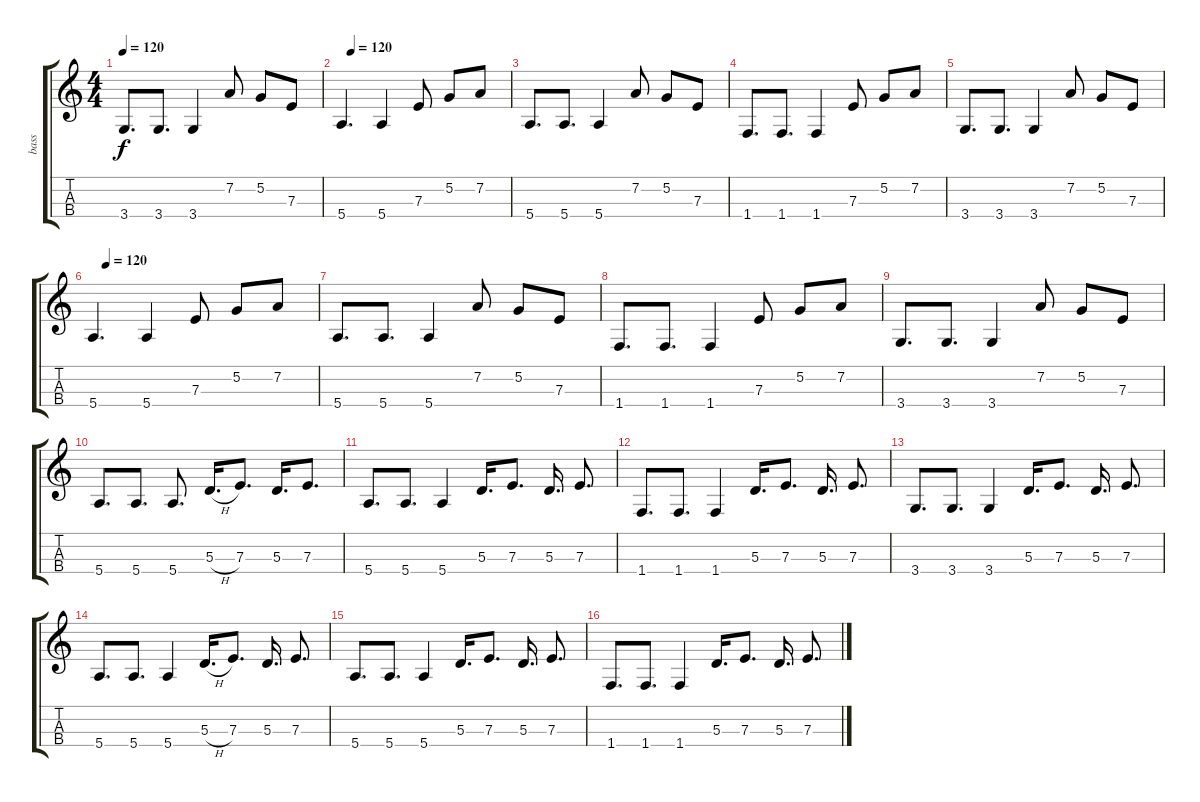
\track ("bass" "bass") {instrument electricbassfinger}
\staff {score tabs}
\tuning (G3 D3 A2 E2) {hide}
\ts (4 4)
\tempo 120
\clef g2
\ks c
3.4.8{d dy f} 3.4.8{d} 3.4.4 7.2.8 5.2.8 7.3.8 |
\tempo (120 0.0625)
5.4.4{d} 5.4.4 7.3.8 5.2.8 7.2.8 |
5.4.8{d} 5.4.8{d} 5.4.4 7.2.8 5.2.8 7.3.8 |
1.4.8{d} 1.4.8{d} 1.4.4 7.3.8 5.2.8 7.2.8 |
3.4.8{d} 3.4.8{d} 3.4.4 7.2.8 5.2.8 7.3.8 |
\tempo (120 0.0625)
5.4.4{d} 5.4.4 7.3.8 5.2.8 7.2.8 |
5.4.8{d} 5.4.8{d} 5.4.4 7.2.8 5.2.8 7.3.8 |
1.4.8{d} 1.4.8{d} 1.4.4 7.3.8 5.2.8 7.2.8 |
3.4.8{d} 3.4.8{d} 3.4.4 7.2.8 5.2.8 7.3.8 |
5.4.8{d} 5.4.8{d} 5.4.8{d} 5.3{h}.16{d} 7.3.8{d} 5.3.16{d} 7.3.8{d} |
5.4.8{d} 5.4.8{d} 5.4.4 5.3.16{d} 7.3.8{d} 5.3.16{d} 7.3.8{d} |
1.4.8{d} 1.4.8{d} 1.4.4 5.3.16{d} 7.3.8{d} 5.3.16{d} 7.3.8{d} |
3.4.8{d} 3.4.8{d} 3.4.4 5.3.16{d} 7.3.8{d} 5.3.16{d} 7.3.8{d} |
5.4.8{d} 5.4.8{d} 5.4.4 5.3{h}.16{d} 7.3.8{d} 5.3.16{d} 7.3.8{d} |
5.4.8{d} 5.4.8{d} 5.4.4 5.3.16{d} 7.3.8{d} 5.3.16{d} 7.3.8{d} |
1.4.8{d} 1.4.8{d} 1.4.4 5.3.16{d} 7.3.8{d} 5.3.16{d} 7.3.8{d}
